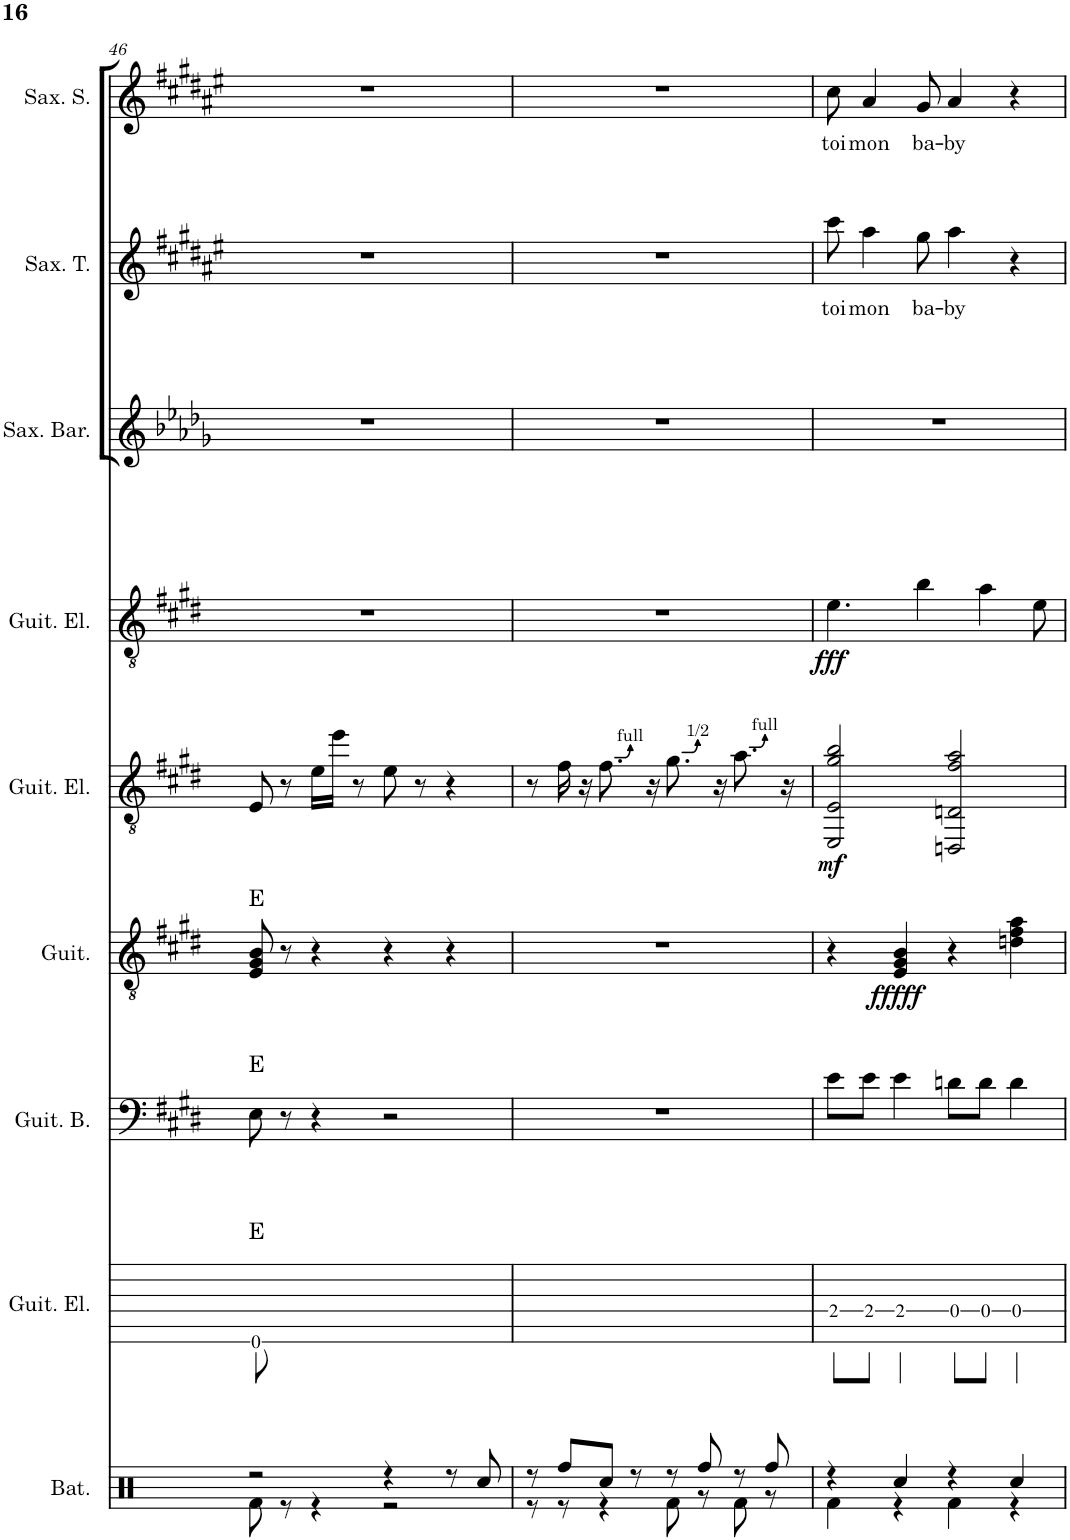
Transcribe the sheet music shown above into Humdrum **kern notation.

**kern	**kern	**harte	**kern	**harte	**kern	**dynam	**harte	**kern	**dynam	**kern	**dynam	**kern	**kern	**text	**kern	**text
*part9	*part8	*part8	*part7	*part7	*part6	*part6	*part6	*part5	*part5	*part4	*part4	*part3	*part2	*part2	*part1	*part1
*staff9	*staff8	*	*staff7	*	*staff6	*staff6	*	*staff5	*staff5	*staff4	*staff4	*staff3	*staff2	*staff2	*staff1	*staff1
*I"Batterie	*I"Guitare électrique	*	*I"Guitare Basse	*	*I"Guitare acoustique	*	*	*I"Guitare électrique	*	*I"Guitare électrique	*	*I"Saxophone Baryton	*I"Saxophone Ténor	*	*I"Saxophone Soprano	*
*I'Bat.	*I'Guit. El.	*	*I'Guit. B.	*	*I'Guit.	*	*	*I'Guit. El.	*	*I'Guit. El.	*	*I'Sax. Bar.	*I'Sax. T.	*	*I'Sax. S.	*
!!LO:PB:g=z
*clefX	*	*	*clefF4	*	*clefGv2	*	*	*clefGv2	*	*clefGv2	*	*clefG2	*clefG2	*	*clefG2	*
*	*	*	*Trd7c12	*	*	*	*	*	*	*	*	*Trd12c21	*Trd8c14	*	*Trd1c2	*
*k[]	*k[f#c#g#d#]	*	*k[f#c#g#d#]	*	*k[f#c#g#d#]	*	*	*k[f#c#g#d#]	*	*k[f#c#g#d#]	*	*k[b-e-a-d-g-]	*k[f#c#g#d#a#e#]	*	*k[f#c#g#d#a#e#]	*
*M4/4	*M4/4	*	*M4/4	*	*M4/4	*	*	*M4/4	*	*M4/4	*	*M4/4	*M4/4	*	*M4/4	*
=46	=46	=46	=46	=46	=46	=46	=46	=46	=46	=46	=46	=46	=46	=46	=46	=46
*^	*	*	*	*	*	*	*	*	*	*	*	*	*	*	*	*
2r	8Rf\	8EE\	E:maj	8E\	E:maj	8E/ 8G#/ 8B/	.	E:maj	8E/	.	1r	.	1r	1r	.	1r	.
.	8r	8r	.	8r	.	8r	.	.	8r	.	.	.	.	.	.	.	.
.	4r	4r	.	4r	.	4r	.	.	16e\LL	.	.	.	.	.	.	.	.
.	.	.	.	.	.	.	.	.	16ee\JJ	.	.	.	.	.	.	.	.
.	.	.	.	.	.	.	.	.	8r	.	.	.	.	.	.	.	.
4r	2r	2r	.	2r	.	4r	.	.	8e\	.	.	.	.	.	.	.	.
.	.	.	.	.	.	.	.	.	8r	.	.	.	.	.	.	.	.
8r	.	.	.	.	.	4r	.	.	4r	.	.	.	.	.	.	.	.
8Rcc/	.	.	.	.	.	.	.	.	.	.	.	.	.	.	.	.	.
=47	=47	=47	=47	=47	=47	=47	=47	=47	=47	=47	=47	=47	=47	=47	=47	=47	=47
8r	8r	1r	.	1r	.	1r	.	.	8r	.	1r	.	1r	1r	.	1r	.
8Rff/L	8r	.	.	.	.	.	.	.	16f#\	.	.	.	.	.	.	.	.
.	.	.	.	.	.	.	.	.	16r	.	.	.	.	.	.	.	.
8Rcc/J	4r	.	.	.	.	.	.	.	8.f#\	.	.	.	.	.	.	.	.
8r	.	.	.	.	.	.	.	.	.	.	.	.	.	.	.	.	.
.	.	.	.	.	.	.	.	.	16r	.	.	.	.	.	.	.	.
8r	8Rf\	.	.	.	.	.	.	.	8.g#\	.	.	.	.	.	.	.	.
8Rff/	8r	.	.	.	.	.	.	.	.	.	.	.	.	.	.	.	.
.	.	.	.	.	.	.	.	.	16r	.	.	.	.	.	.	.	.
8r	8Rf\	.	.	.	.	.	.	.	8.a\	.	.	.	.	.	.	.	.
8Rff/	8r	.	.	.	.	.	.	.	.	.	.	.	.	.	.	.	.
.	.	.	.	.	.	.	.	.	16r	.	.	.	.	.	.	.	.
=48	=48	=48	=48	=48	=48	=48	=48	=48	=48	=48	=48	=48	=48	=48	=48	=48	=48
!	!	!	!	!	!	!	!	!	!	!LO:DY:b	!	!LO:DY:b	!	!	!LO:LY:b	!	!LO:LY:b
4r	4Rf\	8E\L	.	8e\L	.	4r	.	.	2EE/ 2E/ 2g#/ 2b/	mf	4.e\	fff	1r	8ccc#\	toi	8cc#\	toi
!	!	!	!	!	!	!	!	!	!	!	!	!	!	!	!LO:LY:b	!	!LO:LY:b
.	.	8E\J	.	8e\J	.	.	.	.	.	.	.	.	.	4aa#\	mon	4a#/	mon
!	!	!	!	!	!	!	!LO:DY:b	!	!	!	!	!	!	!	!	!	!
4Rcc/	4r	4E\	.	4e\	.	4E/ 4G#/ 4B/	fffff	.	.	.	.	.	.	.	.	.	.
!	!	!	!	!	!	!	!	!	!	!	!	!	!	!	!LO:LY:b	!	!LO:LY:b
.	.	.	.	.	.	.	.	.	.	.	4b\	.	.	8gg#\	ba-	8g#/	ba-
!	!	!	!	!	!	!	!	!	!	!	!	!	!	!	!LO:LY:b	!	!LO:LY:b
4r	4Rf\	8Dn\L	.	8dn\L	.	4r	.	.	2DDn/ 2Dn/ 2f#/ 2a/	.	.	.	.	4aa#\	-by	4a#/	-by
.	.	8D\J	.	8d\J	.	.	.	.	.	.	4a\	.	.	.	.	.	.
4Rcc/	4r	4D\	.	4d\	.	4dn\ 4f#\ 4a\	.	.	.	.	.	.	.	4r	.	4r	.
.	.	.	.	.	.	.	.	.	.	.	8e\	.	.	.	.	.	.
*v	*v	*	*	*	*	*	*	*	*	*	*	*	*	*	*	*	*
=	=	=	=	=	=	=	=	=	=	=	=	=	=	=	=	=
*-	*-	*-	*-	*-	*-	*-	*-	*-	*-	*-	*-	*-	*-	*-	*-	*-
